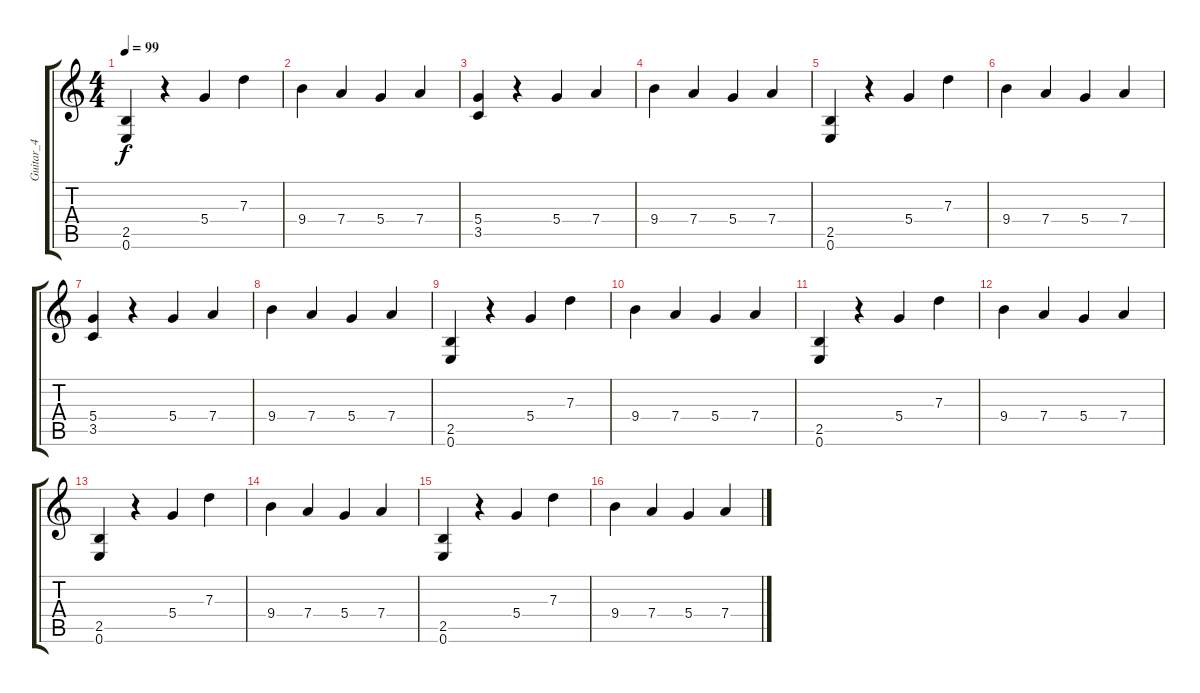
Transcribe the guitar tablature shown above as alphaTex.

\track ("Guitar_4" "Guitar_4") {instrument electricguitarjazz}
\staff {score tabs}
\tuning (E4 B3 G3 D3 A2 E2) {hide}
\ts (4 4)
\tempo 99
\clef g2
\ks c
(2.5 0.6).4{dy f} r.4 5.4.4 7.3.4 |
9.4.4 7.4.4 5.4.4 7.4.4 |
(5.4 3.5).4 r.4 5.4.4 7.4.4 |
9.4.4 7.4.4 5.4.4 7.4.4 |
(2.5 0.6).4 r.4 5.4.4 7.3.4 |
9.4.4 7.4.4 5.4.4 7.4.4 |
(5.4 3.5).4 r.4 5.4.4 7.4.4 |
9.4.4 7.4.4 5.4.4 7.4.4 |
(2.5 0.6).4 r.4 5.4.4 7.3.4 |
9.4.4 7.4.4 5.4.4 7.4.4 |
(2.5 0.6).4 r.4 5.4.4 7.3.4 |
9.4.4 7.4.4 5.4.4 7.4.4 |
(2.5 0.6).4 r.4 5.4.4 7.3.4 |
9.4.4 7.4.4 5.4.4 7.4.4 |
(2.5 0.6).4 r.4 5.4.4 7.3.4 |
9.4.4 7.4.4 5.4.4 7.4.4
